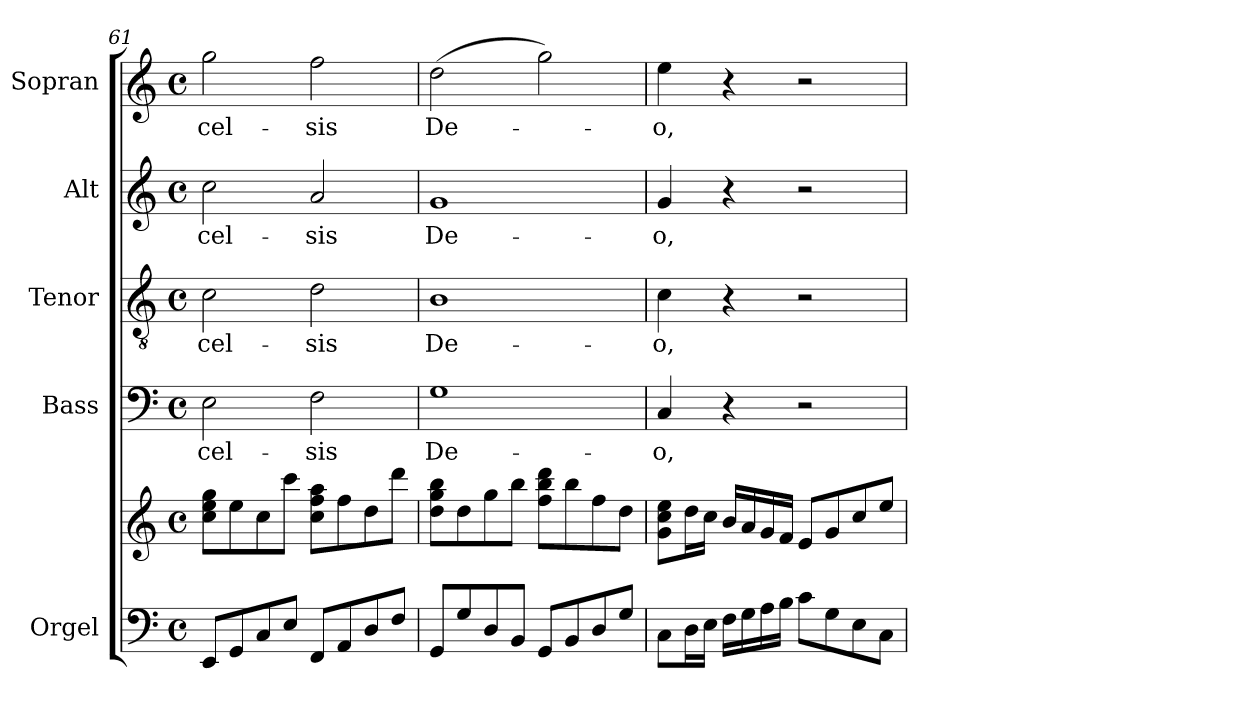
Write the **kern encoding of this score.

**kern	**kern	**kern	**text	**kern	**text	**kern	**text	**kern	**text
*part5	*part5	*part4	*part4	*part3	*part3	*part2	*part2	*part1	*part1
*staff6	*staff5	*staff4	*staff4	*staff3	*staff3	*staff2	*staff2	*staff1	*staff1
*I"Orgel	*	*I"Bass	*	*I"Tenor	*	*I"Alt	*	*I"Sopran	*
*I'Org.	*	*I'B.	*	*I'T.	*	*I'A.	*	*I'S.	*
*clefF4	*clefG2	*clefF4	*	*clefGv2	*	*clefG2	*	*clefG2	*
*k[]	*k[]	*k[]	*	*k[]	*	*k[]	*	*k[]	*
*C:	*C:	*C:	*	*C:	*	*C:	*	*C:	*
*M4/4	*M4/4	*M4/4	*	*M4/4	*	*M4/4	*	*M4/4	*
*met(c)	*met(c)	*met(c)	*	*met(c)	*	*met(c)	*	*met(c)	*
=61	=61	=61	=61	=61	=61	=61	=61	=61	=61
!	!	!	!LO:LY:b	!	!LO:LY:b	!	!LO:LY:b	!	!LO:LY:b
8EE/L	8cc\ 8ee\ 8gg\L	2E\	-cel-	2c\	-cel-	2cc\	-cel-	2gg\	-cel-
8GG/	8ee\	.	.	.	.	.	.	.	.
8C/	8cc\	.	.	.	.	.	.	.	.
8E/J	8ccc\J	.	.	.	.	.	.	.	.
!	!	!	!LO:LY:b	!	!LO:LY:b	!	!LO:LY:b	!	!LO:LY:b
8FF/L	8cc\ 8ff\ 8aa\L	2F\	-sis	2d\	-sis	2a/	-sis	2ff\	-sis
8AA/	8ff\	.	.	.	.	.	.	.	.
8D/	8dd\	.	.	.	.	.	.	.	.
8F/J	8ddd\J	.	.	.	.	.	.	.	.
=62	=62	=62	=62	=62	=62	=62	=62	=62	=62
!	!	!	!LO:LY:b	!	!LO:LY:b	!	!LO:LY:b	!	!LO:LY:b
8GG/L	8dd\ 8gg\ 8bb\L	1G	De-	1B	De-	1g	De-	(>2dd\	De-
8G/	8dd\	.	.	.	.	.	.	.	.
8D/	8gg\	.	.	.	.	.	.	.	.
8BB/J	8bb\J	.	.	.	.	.	.	.	.
8GG/L	8ff\ 8bb\ 8ddd\L	.	.	.	.	.	.	2gg\)	.
8BB/	8bb\	.	.	.	.	.	.	.	.
8D/	8ff\	.	.	.	.	.	.	.	.
8G/J	8dd\J	.	.	.	.	.	.	.	.
=63	=63	=63	=63	=63	=63	=63	=63	=63	=63
!	!	!	!LO:LY:b	!	!LO:LY:b	!	!LO:LY:b	!	!LO:LY:b
8C\L	8g\ 8cc\ 8ee\L	4C/	-o,	4c\	-o,	4g/	-o,	4ee\	-o,
16D\L	16dd\L	.	.	.	.	.	.	.	.
16E\JJ	16cc\JJ	.	.	.	.	.	.	.	.
16F\LL	16b/LL	4r	.	4r	.	4r	.	4r	.
16G\	16a/	.	.	.	.	.	.	.	.
16A\	16g/	.	.	.	.	.	.	.	.
16B\JJ	16f/JJ	.	.	.	.	.	.	.	.
8c\L	8e/L	2r	.	2r	.	2r	.	2r	.
8G\	8g/	.	.	.	.	.	.	.	.
8E\	8cc/	.	.	.	.	.	.	.	.
8C\J	8ee/J	.	.	.	.	.	.	.	.
=	=	=	=	=	=	=	=	=	=
*-	*-	*-	*-	*-	*-	*-	*-	*-	*-
